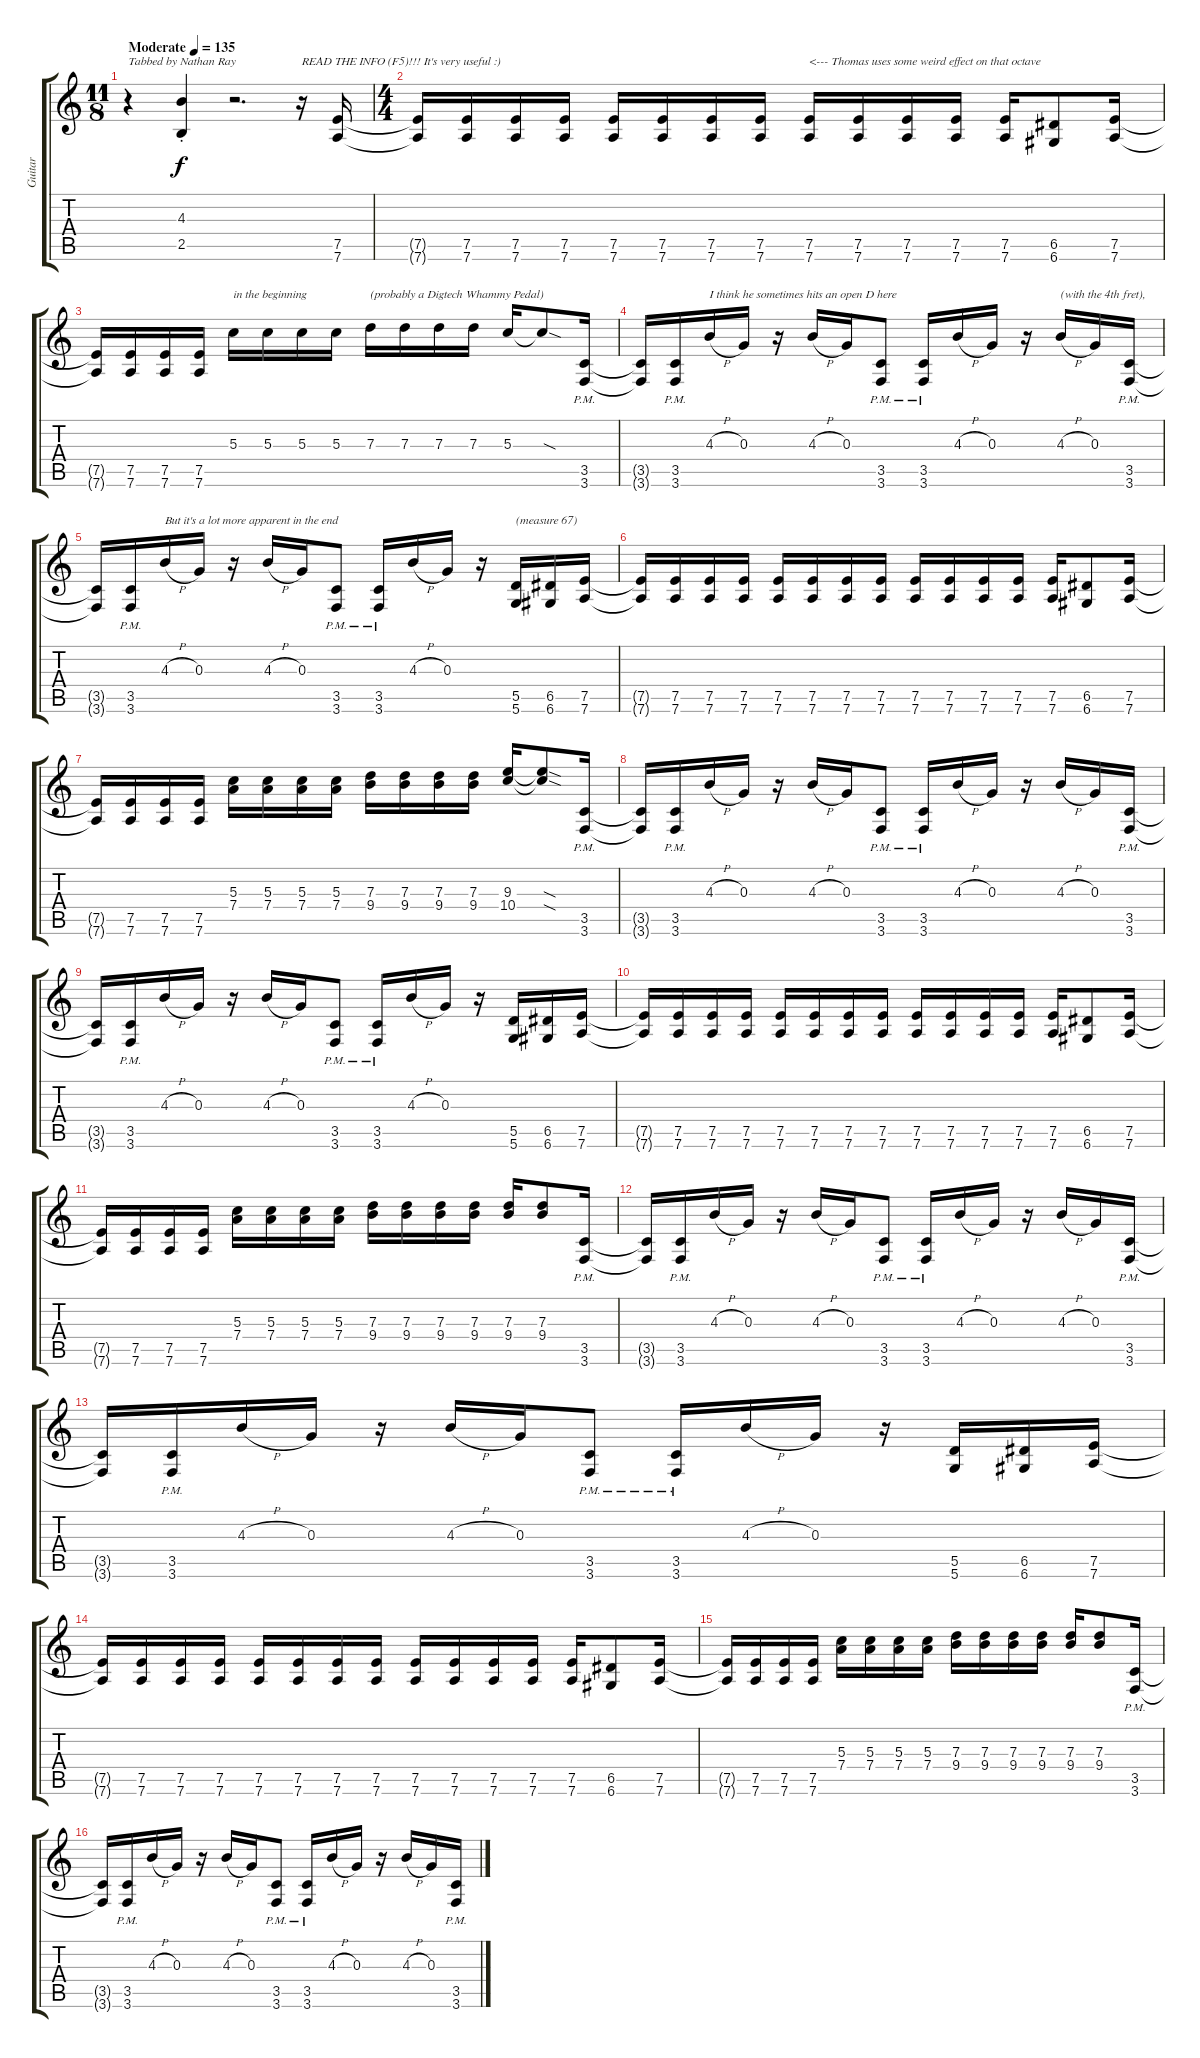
\track ("Guitar" "Guitar") {instrument overdrivenguitar}
\staff {score tabs}
\tuning (E4 B3 G3 D3 A2 D2) {hide}
\ts (11 8)
\tempo (135 "Moderate")
\clef g2
\ks c
r.4{txt "Tabbed by Nathan Ray" dy f instrument overdrivenguitar} (4.3{st} 2.5{st}).4 r.2{d} r.16{txt "READ THE INFO (F5)!!! It's very useful :)"} (7.5 7.6).16 |
\ts (4 4)
(7.5{t} 7.6{t}).16 (7.5 7.6).16 (7.5 7.6).16 (7.5 7.6).16 (7.5 7.6).16 (7.5 7.6).16 (7.5 7.6).16 (7.5 7.6).16 (7.5 7.6).16{txt "<--- Thomas uses some weird effect on that octave"} (7.5 7.6).16 (7.5 7.6).16 (7.5 7.6).16 (7.5 7.6).16 (6.5 6.6).8 (7.5 7.6).16 |
(7.5{t} 7.6{t}).16 (7.5 7.6).16 (7.5 7.6).16 (7.5 7.6).16 5.3.16{txt "in the beginning"} 5.3.16 5.3.16 5.3.16 7.3.16{txt "(probably a Digtech Whammy Pedal)"} 7.3.16 7.3.16 7.3.16 5.3.16 5.3{sod t}.8 (3.5{pm} 3.6{pm}).16 |
(3.5{t} 3.6{t}).16 (3.5{pm} 3.6{pm}).16 4.3{h}.16{txt "I think he sometimes hits an open D here"} 0.3.16 r.16 4.3{h}.16 0.3.16 (3.5{pm} 3.6{pm}).8 (3.5{pm} 3.6{pm}).16 4.3{h}.16 0.3.16 r.16 4.3{h}.16{txt "(with the 4th fret),"} 0.3.16 (3.5{pm} 3.6{pm}).16 |
(3.5{t} 3.6{t}).16 (3.5{pm} 3.6{pm}).16 4.3{h}.16{txt "But it's a lot more apparent in the end"} 0.3.16 r.16 4.3{h}.16 0.3.16 (3.5{pm} 3.6{pm}).8 (3.5{pm} 3.6{pm}).16 4.3{h}.16 0.3.16 r.16 (5.5 5.6).16{txt "(measure 67)"} (6.5 6.6).16 (7.5 7.6).16 |
(7.5{t} 7.6{t}).16 (7.5 7.6).16 (7.5 7.6).16 (7.5 7.6).16 (7.5 7.6).16 (7.5 7.6).16 (7.5 7.6).16 (7.5 7.6).16 (7.5 7.6).16 (7.5 7.6).16 (7.5 7.6).16 (7.5 7.6).16 (7.5 7.6).16 (6.5 6.6).8 (7.5 7.6).16 |
(7.5{t} 7.6{t}).16 (7.5 7.6).16 (7.5 7.6).16 (7.5 7.6).16 (5.3 7.4).16 (5.3 7.4).16 (5.3 7.4).16 (5.3 7.4).16 (7.3 9.4).16 (7.3 9.4).16 (7.3 9.4).16 (7.3 9.4).16 (9.3 10.4).16 (9.3{sod t} 10.4{sod t}).8 (3.5{pm} 3.6{pm}).16 |
(3.5{t} 3.6{t}).16 (3.5{pm} 3.6{pm}).16 4.3{h}.16 0.3.16 r.16 4.3{h}.16 0.3.16 (3.5{pm} 3.6{pm}).8 (3.5{pm} 3.6{pm}).16 4.3{h}.16 0.3.16 r.16 4.3{h}.16 0.3.16 (3.5{pm} 3.6{pm}).16 |
(3.5{t} 3.6{t}).16 (3.5{pm} 3.6{pm}).16 4.3{h}.16 0.3.16 r.16 4.3{h}.16 0.3.16 (3.5{pm} 3.6{pm}).8 (3.5{pm} 3.6{pm}).16 4.3{h}.16 0.3.16 r.16 (5.5 5.6).16 (6.5 6.6).16 (7.5 7.6).16 |
(7.5{t} 7.6{t}).16 (7.5 7.6).16 (7.5 7.6).16 (7.5 7.6).16 (7.5 7.6).16 (7.5 7.6).16 (7.5 7.6).16 (7.5 7.6).16 (7.5 7.6).16 (7.5 7.6).16 (7.5 7.6).16 (7.5 7.6).16 (7.5 7.6).16 (6.5 6.6).8 (7.5 7.6).16 |
(7.5{t} 7.6{t}).16 (7.5 7.6).16 (7.5 7.6).16 (7.5 7.6).16 (5.3 7.4).16 (5.3 7.4).16 (5.3 7.4).16 (5.3 7.4).16 (7.3 9.4).16 (7.3 9.4).16 (7.3 9.4).16 (7.3 9.4).16 (7.3 9.4).16 (7.3 9.4).8 (3.5{pm} 3.6{pm}).16 |
(3.5{t} 3.6{t}).16 (3.5{pm} 3.6{pm}).16 4.3{h}.16 0.3.16 r.16 4.3{h}.16 0.3.16 (3.5{pm} 3.6{pm}).8 (3.5{pm} 3.6{pm}).16 4.3{h}.16 0.3.16 r.16 4.3{h}.16 0.3.16 (3.5{pm} 3.6{pm}).16 |
(3.5{t} 3.6{t}).16 (3.5{pm} 3.6{pm}).16 4.3{h}.16 0.3.16 r.16 4.3{h}.16 0.3.16 (3.5{pm} 3.6{pm}).8 (3.5{pm} 3.6{pm}).16 4.3{h}.16 0.3.16 r.16 (5.5 5.6).16 (6.5 6.6).16 (7.5 7.6).16 |
(7.5{t} 7.6{t}).16 (7.5 7.6).16 (7.5 7.6).16 (7.5 7.6).16 (7.5 7.6).16 (7.5 7.6).16 (7.5 7.6).16 (7.5 7.6).16 (7.5 7.6).16 (7.5 7.6).16 (7.5 7.6).16 (7.5 7.6).16 (7.5 7.6).16 (6.5 6.6).8 (7.5 7.6).16 |
(7.5{t} 7.6{t}).16 (7.5 7.6).16 (7.5 7.6).16 (7.5 7.6).16 (5.3 7.4).16 (5.3 7.4).16 (5.3 7.4).16 (5.3 7.4).16 (7.3 9.4).16 (7.3 9.4).16 (7.3 9.4).16 (7.3 9.4).16 (7.3 9.4).16 (7.3 9.4).8 (3.5{pm} 3.6{pm}).16 |
(3.5{t} 3.6{t}).16 (3.5{pm} 3.6{pm}).16 4.3{h}.16 0.3.16 r.16 4.3{h}.16 0.3.16 (3.5{pm} 3.6{pm}).8 (3.5{pm} 3.6{pm}).16 4.3{h}.16 0.3.16 r.16 4.3{h}.16 0.3.16 (3.5{pm} 3.6{pm}).16
